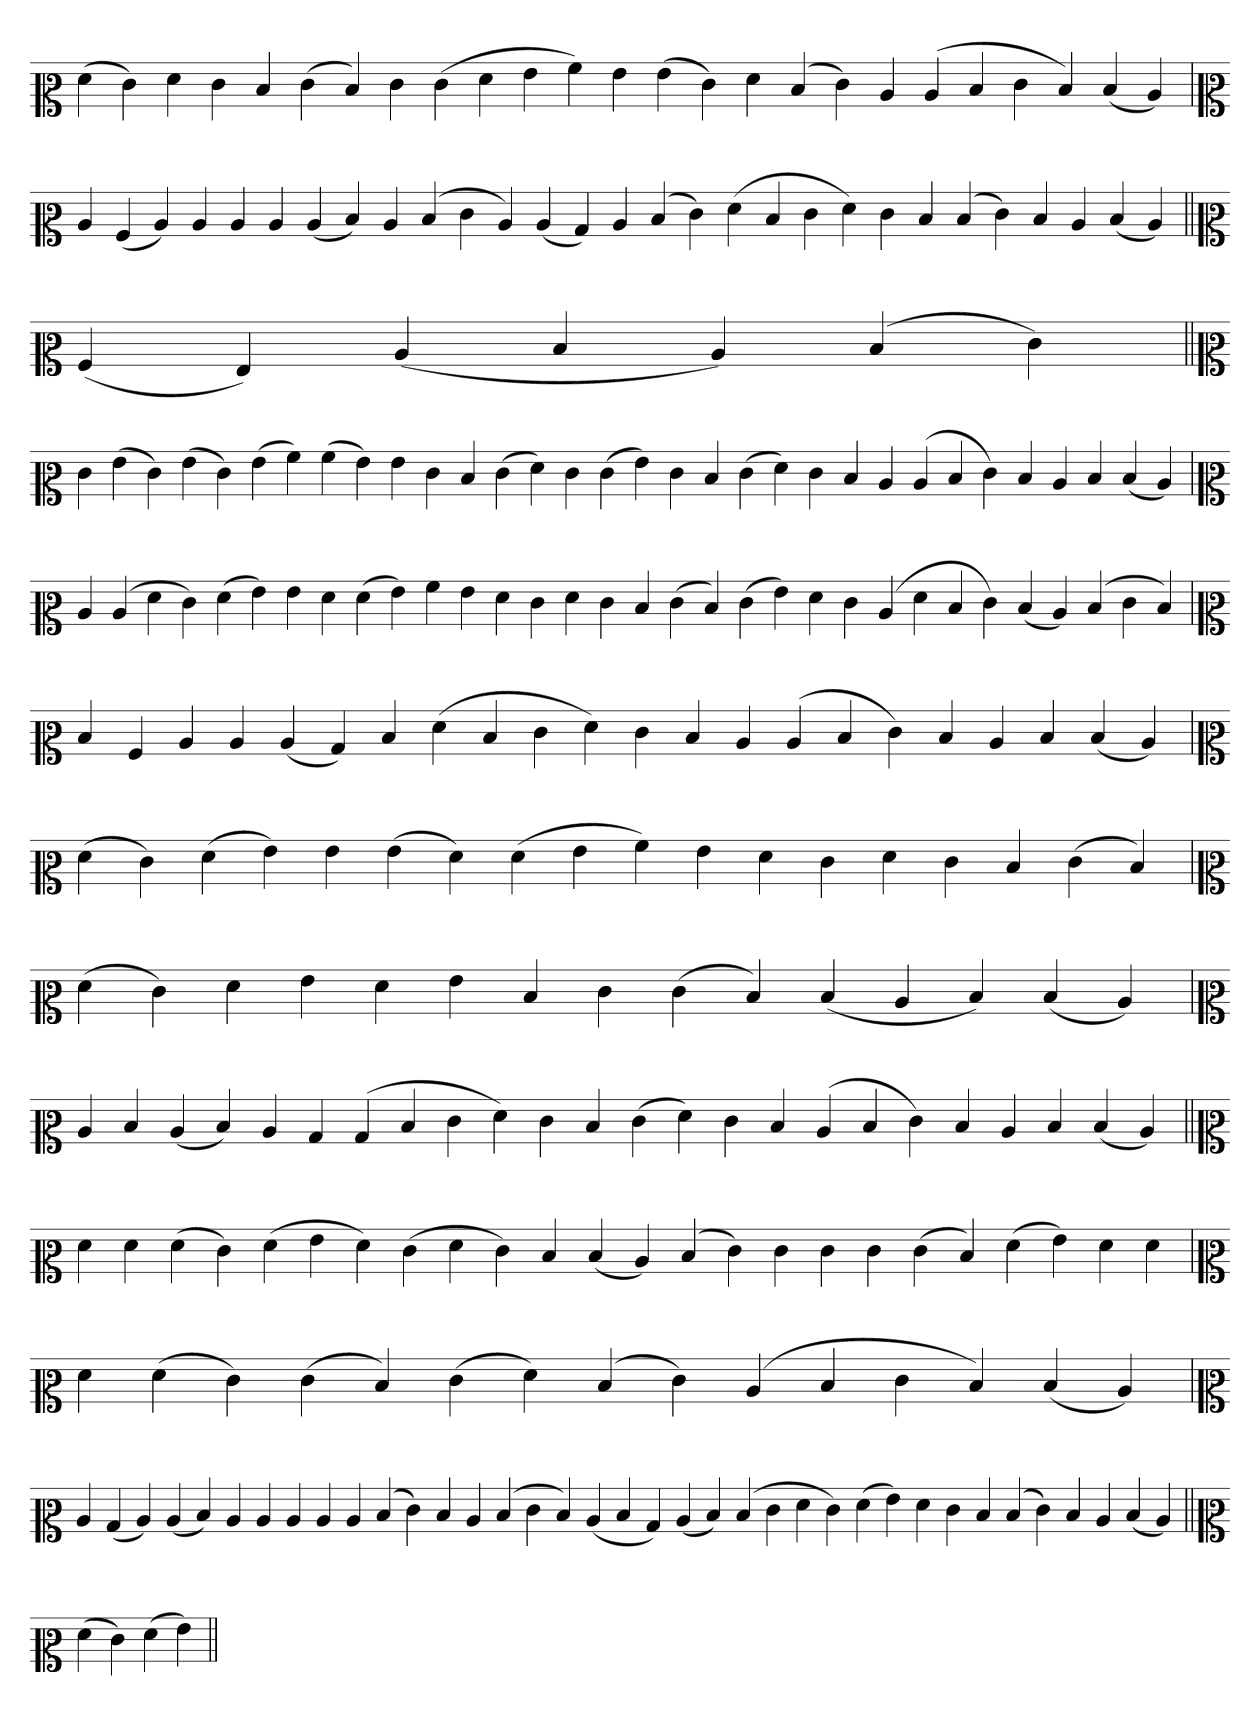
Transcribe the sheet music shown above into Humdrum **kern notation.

**kern
*part1
*staff1
*clefC2
=
(4f
4e)
4f
4e
4d
(4e
4d)
4e
(4e
4f
4g
4a)
4g
(4g
4e)
4f
(4d
4e)
4c
(4c
4d
4e
4d)
(4d
4c)
='
*clefC2
4c
(4A
4c)
4c
4c
4c
(4c
4d)
4c
(4d
4e
4c)
(4c
4B)
4c
(4d
4e)
(4f
4d
4e
4f)
4e
4d
(4d
4e)
4d
4c
(4d
4c)
=||
*clefC2
(4A
4G)
(4c
4d
4c)
(4d
4e)
=||
*clefC2
4e
(4g
4e)
(4g
4e)
(4g
4a)
(4a
4g)
4g
4e
4d
(4e
4f)
4e
(4e
4g)
4e
4d
(4e
4f)
4e
4d
4c
(4c
4d
4e)
4d
4c
4d
(4d
4c)
='
*clefC2
4c
(4c
4f
4e)
(4f
4g)
4g
4f
(4f
4g)
4a
4g
4f
4e
4f
4e
4d
(4e
4d)
(4e
4g)
4f
4e
(4c
4f
4d
4e)
(4d
4c)
(4d
4e
4d)
='
*clefC2
4d
4A
4c
4c
(4c
4B)
4d
(4f
4d
4e
4f)
4e
4d
4c
(4c
4d
4e)
4d
4c
4d
(4d
4c)
=
*clefC2
(4f
4e)
(4f
4g)
4g
(4g
4f)
(4f
4g
4a)
4g
4f
4e
4f
4e
4d
(4e
4d)
=`
*clefC2
(4f
4e)
4f
4g
4f
4g
4d
4e
(4e
4d)
(4d
4c
4d)
(4d
4c)
='
*clefC2
4c
4d
(4c
4d)
4c
4B
(4B
4d
4e
4f)
4e
4d
(4e
4f)
4e
4d
(4c
4d
4e)
4d
4c
4d
(4d
4c)
=||
*clefC2
4f
4f
(4f
4e)
(4f
4g
4f)
(4e
4f
4e)
4d
(4d
4c)
(4d
4e)
4e
4e
4e
(4e
4d)
(4f
4g)
4f
4f
=`
*clefC2
4f
(4f
4e)
(4e
4d)
(4e
4f)
(4d
4e)
(4c
4d
4e
4d)
(4d
4c)
='
*clefC2
4c
(4B
4c)
(4c
4d)
4c
4c
4c
4c
4c
(4d
4e)
4d
4c
(4d
4e
4d)
(4c
4d
4B)
(4c
4d)
(4d
4e
4f
4e)
(4f
4g)
4f
4e
4d
(4d
4e)
4d
4c
(4d
4c)
=||
*clefC2
(4f
4e)
(4f
4g)
=||
*-
